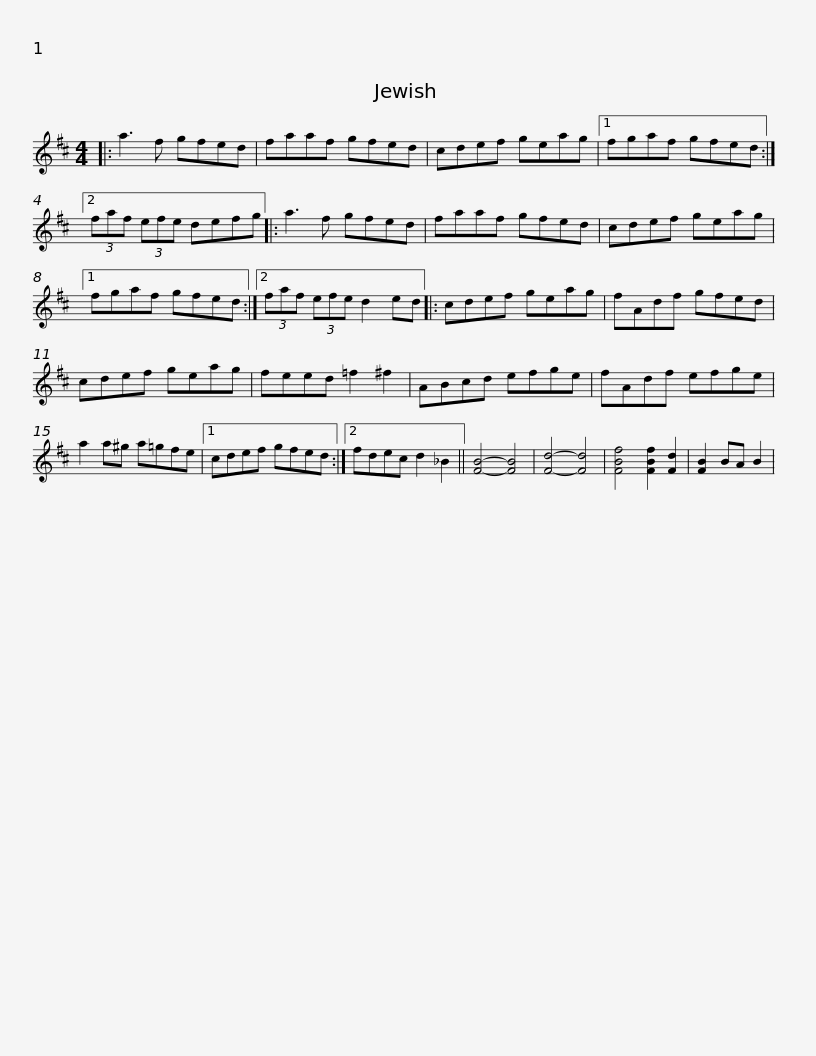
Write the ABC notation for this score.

X:1
L:1/8
M:4/4
I:linebreak $
K:D
V:1 treble
V:1
|: a3 f gfed | faaf gfed | cdef geag |1 fgaf gfed :|2 (3faf (3efe defg |:$ %5
 a3 f gfed | faaf gfed | cdef geag |1 fgaf gfed :|2 (3faf (3efe d2 ed |:$ %10
 cdef geag | fAdf gfed | cdef geag | feed =f2 ^f2 | ABcd efge |$ %15
 fAdf efge | a2 a^g a=gfe |1 cdef gfed :|2 fdec d2 _B2 || [FB]4- [FB]4 | %20
 [Fd]4- [Fd]4 | [FBf]4 [FBf]2 [Fd]2 |$ [FB]2 BA B2 | %23
